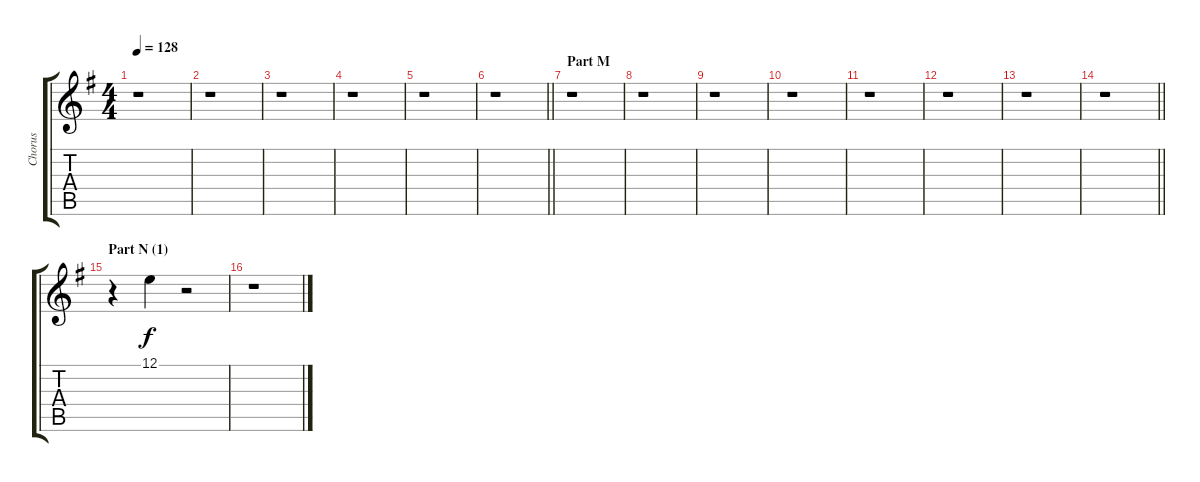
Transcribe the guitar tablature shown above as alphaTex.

\track ("Chorus" "Chorus") {instrument trumpet}
\staff {score tabs}
\tuning (E4 B3 G3 D3 A2 E2) {hide}
\ts (4 4)
\tempo 128
\clef g2
\ks g
r.1{dy f} |
r.1 |
r.1 |
r.1 |
r.1 |
\barLineRight lightlight
r.1 |
\section ("" "Part M")
r.1 |
r.1 |
r.1 |
r.1 |
r.1 |
r.1 |
r.1 |
\barLineRight lightlight
r.1 |
\section ("" "Part N (1)")
r.4 12.1.4 r.2 |
r.1
